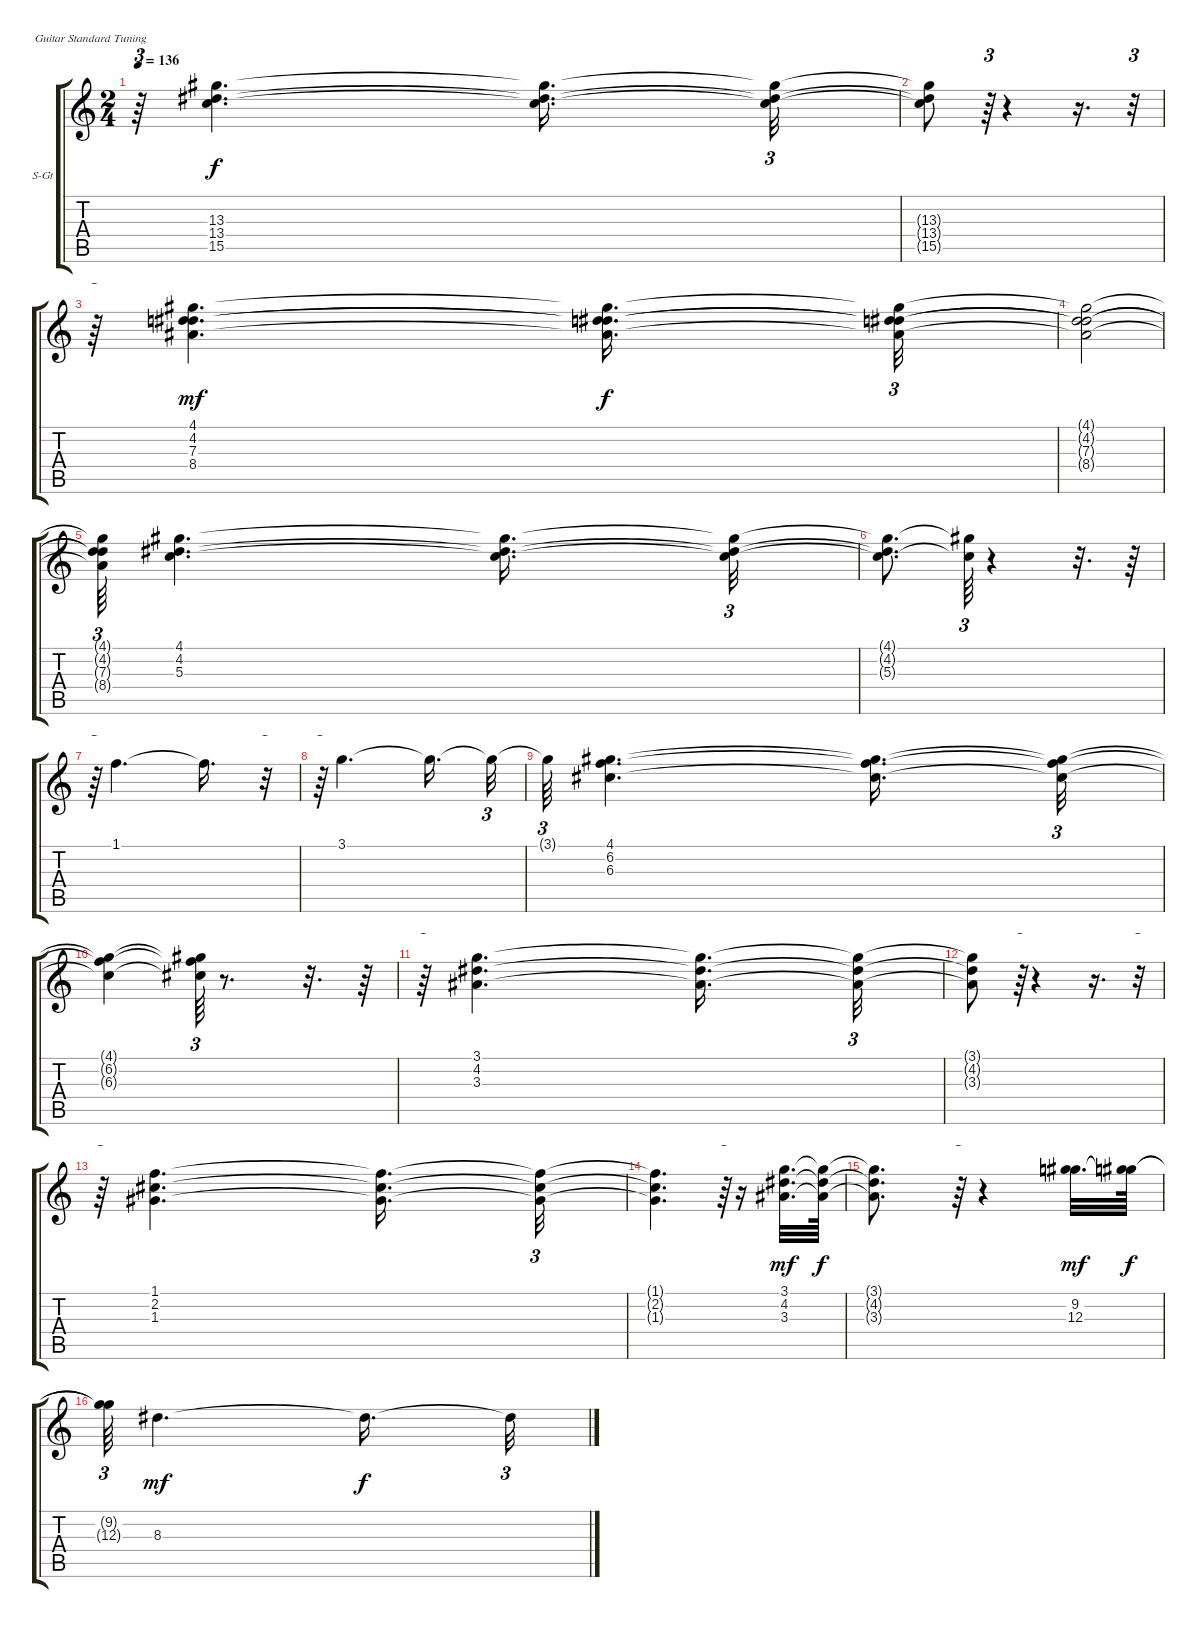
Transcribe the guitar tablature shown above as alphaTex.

\bracketExtendMode groupsimilarinstruments
\firstSystemTrackNameOrientation horizontal
\otherSystemsTrackNameOrientation horizontal
\track ("aas" "S-Gt") {solo instrument choiraahs}
\staff {score tabs}
\tuning (E4 B3 G3 D3 A2 E2)
\displaytranspose 12
\ts (2 4)
\tempo 136
\clef g2
\ks c
r.64{tu (3 2) dy f} (13.3 13.4 15.5).4{d} (13.3{t} 13.4{t} 15.5{t}).16{d} (13.3{t} 13.4{t} 15.5{t}).32{tu (3 2)} |
(13.3{t} 13.4{t} 15.5{t}).8 r.64{tu (3 2)} r.4 r.16{d} r.32{tu (3 2)} |
r.64{tu (3 2)} (4.1 4.2 7.3 8.4).4{d dy mf} (4.1{t} 4.2{t} 7.3{t} 8.4{t}).16{d dy f} (4.1{t} 4.2{t} 7.3{t} 8.4{t}).32{tu (3 2)} |
(4.1{t} 4.2{t} 7.3{t} 8.4{t}).2 |
(4.1{t} 4.2{t} 7.3{t} 8.4{t}).64{tu (3 2)} (4.1 4.2 5.3).4{d} (4.1{t} 4.2{t} 5.3{t}).16{d} (4.1{t} 4.2{t} 5.3{t}).32{tu (3 2)} |
(4.1{t} 4.2{t} 5.3{t}).8{d} (4.1{t} 5.3{t}).64{tu (3 2)} r.4 r.32{d} r.64 |
r.64{tu (3 2)} 1.1.4{d} 1.1{t}.16{d} r.32{tu (3 2)} |
r.64{tu (3 2)} 3.1.4{d} 3.1{t}.16{d} 3.1{t}.32{tu (3 2)} |
3.1{t}.64{tu (3 2)} (4.1 6.2 6.3).4{d} (4.1{t} 6.2{t} 6.3{t}).16{d} (4.1{t} 6.2{t} 6.3{t}).32{tu (3 2)} |
(4.1{t} 6.2{t} 6.3{t}).4 (4.1{t} 6.2{t} 6.3{t}).64{tu (3 2)} r.8{d} r.32{d} r.64 |
r.64{tu (3 2)} (3.1 4.2 3.3).4{d} (3.1{t} 4.2{t} 3.3{t}).16{d} (3.1{t} 4.2{t} 3.3{t}).32{tu (3 2)} |
(3.1{t} 4.2{t} 3.3{t}).8 r.64{tu (3 2)} r.4 r.16{d} r.32{tu (3 2)} |
r.64{tu (3 2)} (1.1 2.2 1.3).4{d} (1.1{t} 2.2{t} 1.3{t}).16{d} (1.1{t} 2.2{t} 1.3{t}).32{tu (3 2)} |
(1.1{t} 2.2{t} 1.3{t}).4{d} r.64{tu (3 2)} r.16 (3.1 4.2 3.3).32{d dy mf} (3.1{t} 4.2{t} 3.3{t}).64{dy f} |
(3.1{t} 4.2{t} 3.3{t}).8{d} r.64{tu (3 2)} r.4 (9.2 12.3).32{d dy mf} (9.2{t} 12.3{t}).64{dy f} |
(9.2{t} 12.3{t}).64{tu (3 2)} 8.3.4{d dy mf} 8.3{t}.16{d dy f} 8.3{t}.32{tu (3 2)}
